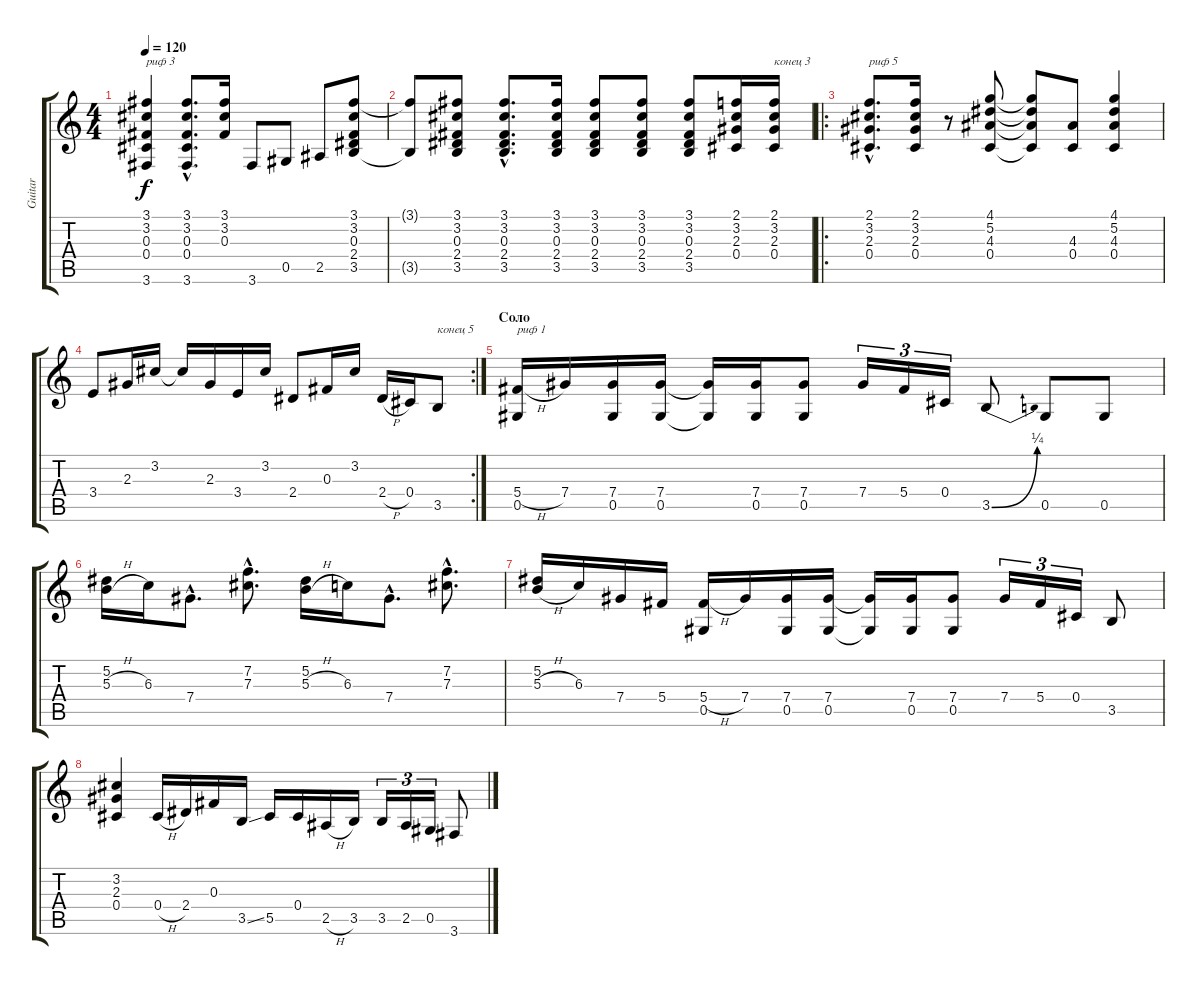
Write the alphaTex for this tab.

\track ("Guitar" "Guitar") {instrument acousticguitarsteel}
\staff {score tabs}
\tuning (Eb4 Bb3 Gb3 Db3 Ab2 Eb2) {hide}
\ts (4 4)
\tempo 120
\clef g2
\ks c
(3.1 3.2 0.3 0.4 3.6).4{txt "риф 3" dy f} (3.1{hac} 3.2{hac} 0.3{hac} 0.4{hac} 3.6{hac}).8{d} (3.1 3.2 0.3).16 3.6.8 0.5.8 2.5.8 (3.1 3.2 0.3 2.4 3.5).8 |
(3.1{t} 3.5{t}).8 (3.1 3.2 0.3 2.4 3.5).8 (3.1{hac} 3.2{hac} 0.3{hac} 2.4{hac} 3.5{hac}).8{d} (3.1 3.2 0.3 2.4 3.5).16 (3.1 3.2 0.3 2.4 3.5).8 (3.1 3.2 0.3 2.4 3.5).8 (3.1 3.2 0.3 2.4 3.5).8 (2.1 3.2 2.3 0.4).16 (2.1 3.2 2.3 0.4).16{txt "конец 3"} |
\ro
(2.1{hac} 3.2{hac} 2.3{hac} 0.4{hac}).8{d txt "риф 5"} (2.1 3.2 2.3 0.4).16 r.8 (4.1 5.2 4.3 0.4).8 (4.1{t} 5.2{t} 4.3{t} 0.4{t}).8 (4.3 0.4).8 (4.1 5.2 4.3 0.4).4 |
\rc 2
3.4.8 2.3.16 3.2.16 3.2{t}.16 2.3.16 3.4.16 3.2.16 2.4.8 0.3.16 3.2.16 2.4{h}.16 0.4.16 3.5.8{txt "конец 5"} |
\section ("" "Соло")
(5.4{h} 0.5).16{txt "риф 1"} 7.4.16 (7.4 0.5).16 (7.4 0.5).16 (7.4{t} 0.5{t}).16 (7.4 0.5).16 (7.4 0.5).8 7.4.16{tu (3 2)} 5.4.16{tu (3 2)} 0.4.16{tu (3 2)} 3.5{be (bend 0 0 60 1)}.8 0.5.8 0.5.8 |
(5.2 5.3{h}).16 6.3.16 7.4{hac}.8{d} (7.2{hac} 7.3{hac}).8{d} (5.2 5.3{h}).16 6.3.16 7.4{hac}.8{d} (7.2{hac} 7.3{hac}).8{d} |
(5.2 5.3{h}).16 6.3.16 7.4.16 5.4.16 (5.4{h} 0.5).16 7.4.16 (7.4 0.5).16 (7.4 0.5).16 (7.4{t} 0.5{t}).16 (7.4 0.5).16 (7.4 0.5).8 7.4.16{tu (3 2)} 5.4.16{tu (3 2)} 0.4.16{tu (3 2)} 3.5.8 |
(3.2 2.3 0.4).4 0.4{h}.16 2.4.16 0.3.16 3.5{ss}.16 5.5.16 0.4.16 2.5{h}.16 3.5.16 3.5.16{tu (3 2)} 2.5.16{tu (3 2)} 0.5.16{tu (3 2)} 3.6.8
